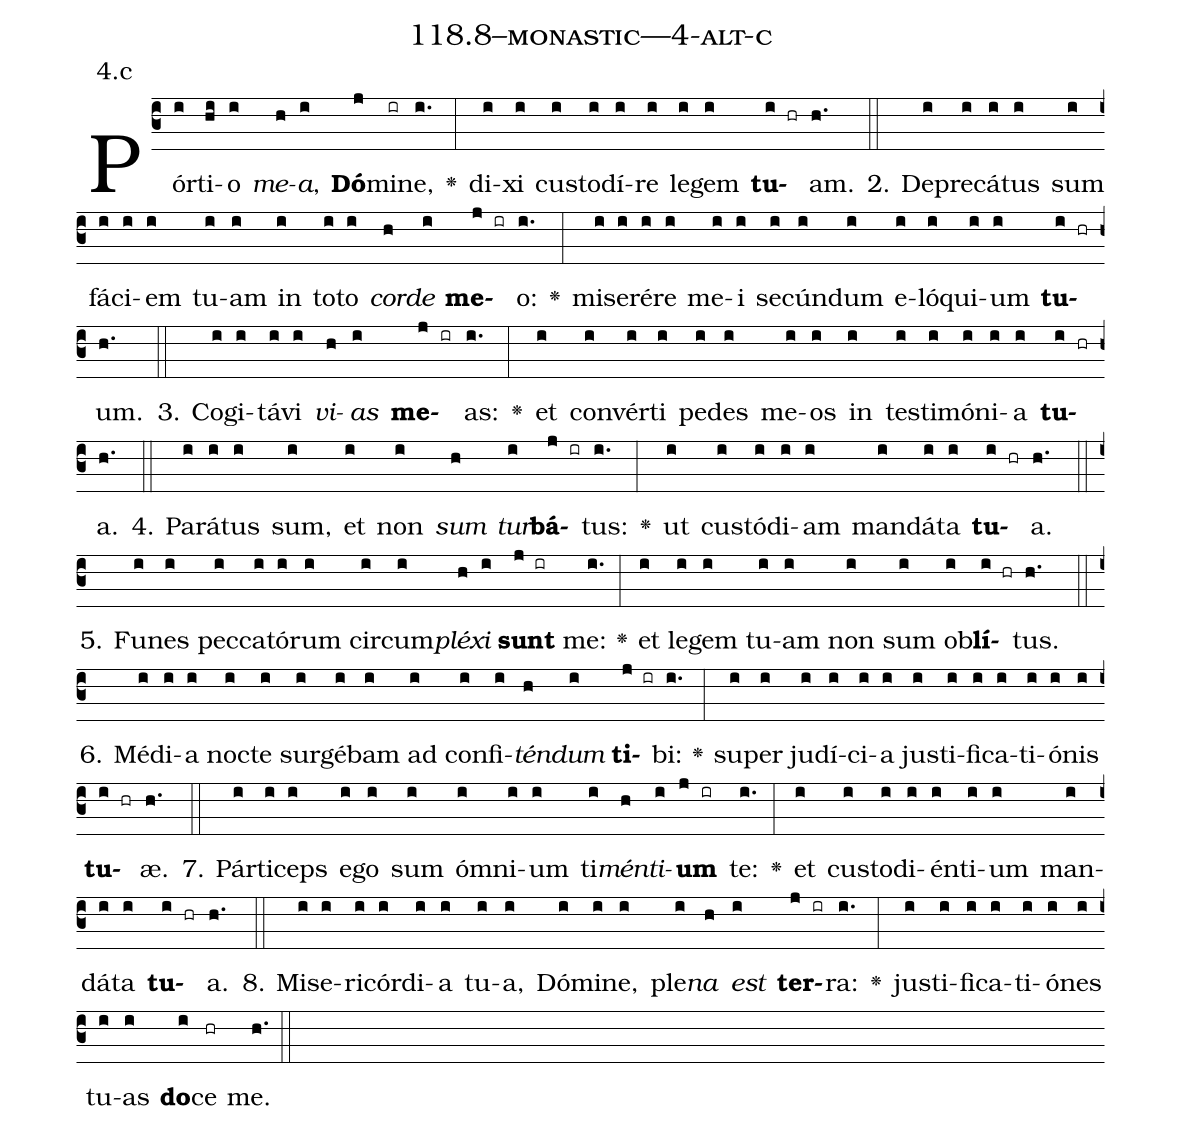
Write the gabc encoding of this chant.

name: 118.8--monastic---4-alt-c;
annotation: 4.c;
%%
(c3)Pór(i)ti(hi)o(i) <i>me</i>(h)<i>a</i>,(i) <b>Dó</b>(j)mi(ir)ne,(i.) <v>\greheightstar</v>(:) di(i)xi(i) cus(i)to(i)dí(i)re(i) le(i)gem(i) <b>tu</b>(i hr)am.(h.) (::)
2. De(i)pre(i)cá(i)tus(i) sum(i) fá(i)ci(i)em(i) tu(i)am(i) in(i) to(i)to(i) <i>cor</i>(h)<i>de</i>(i) <b>me</b>(j ir)o:(i.) <v>\greheightstar</v>(:) mi(i)se(i)ré(i)re(i) me(i)i(i) se(i)cún(i)dum(i) e(i)ló(i)qui(i)um(i) <b>tu</b>(i hr)um.(h.) (::)
3. Co(i)gi(i)tá(i)vi(i) <i>vi</i>(h)<i>as</i>(i) <b>me</b>(j ir)as:(i.) <v>\greheightstar</v>(:) et(i) con(i)vér(i)ti(i) pe(i)des(i) me(i)os(i) in(i) tes(i)ti(i)mó(i)ni(i)a(i) <b>tu</b>(i hr)a.(h.) (::)
4. Pa(i)rá(i)tus(i) sum,(i) et(i) non(i) <i>sum</i>(h) <i>tur</i>(i)<b>bá</b>(j ir)tus:(i.) <v>\greheightstar</v>(:) ut(i) cus(i)tó(i)di(i)am(i) man(i)dá(i)ta(i) <b>tu</b>(i hr)a.(h.) (::)
5. Fu(i)nes(i) pec(i)ca(i)tó(i)rum(i) cir(i)cum(i)<i>plé</i>(h)<i>xi</i>(i) <b>sunt</b>(j ir) me:(i.) <v>\greheightstar</v>(:) et(i) le(i)gem(i) tu(i)am(i) non(i) sum(i) ob(i)<b>lí</b>(i hr)tus.(h.) (::)
6. Mé(i)di(i)a(i) noc(i)te(i) sur(i)gé(i)bam(i) ad(i) con(i)fi(i)<i>tén</i>(h)<i>dum</i>(i) <b>ti</b>(j ir)bi:(i.) <v>\greheightstar</v>(:) su(i)per(i) ju(i)dí(i)ci(i)a(i) jus(i)ti(i)fi(i)ca(i)ti(i)ó(i)nis(i) <b>tu</b>(i hr)æ.(h.) (::)
7. Pár(i)ti(i)ceps(i) e(i)go(i) sum(i) óm(i)ni(i)um(i) ti(i)<i>mén</i>(h)<i>ti</i>(i)<b>um</b>(j ir) te:(i.) <v>\greheightstar</v>(:) et(i) cus(i)to(i)di(i)én(i)ti(i)um(i) man(i)dá(i)ta(i) <b>tu</b>(i hr)a.(h.) (::)
8. Mi(i)se(i)ri(i)cór(i)di(i)a(i) tu(i)a,(i) Dó(i)mi(i)ne,(i) ple(i)<i>na</i>(h) <i>est</i>(i) <b>ter</b>(j ir)ra:(i.) <v>\greheightstar</v>(:) jus(i)ti(i)fi(i)ca(i)ti(i)ó(i)nes(i) tu(i)as(i) <b>do</b>(i)ce(hr) me.(h.) (::)
